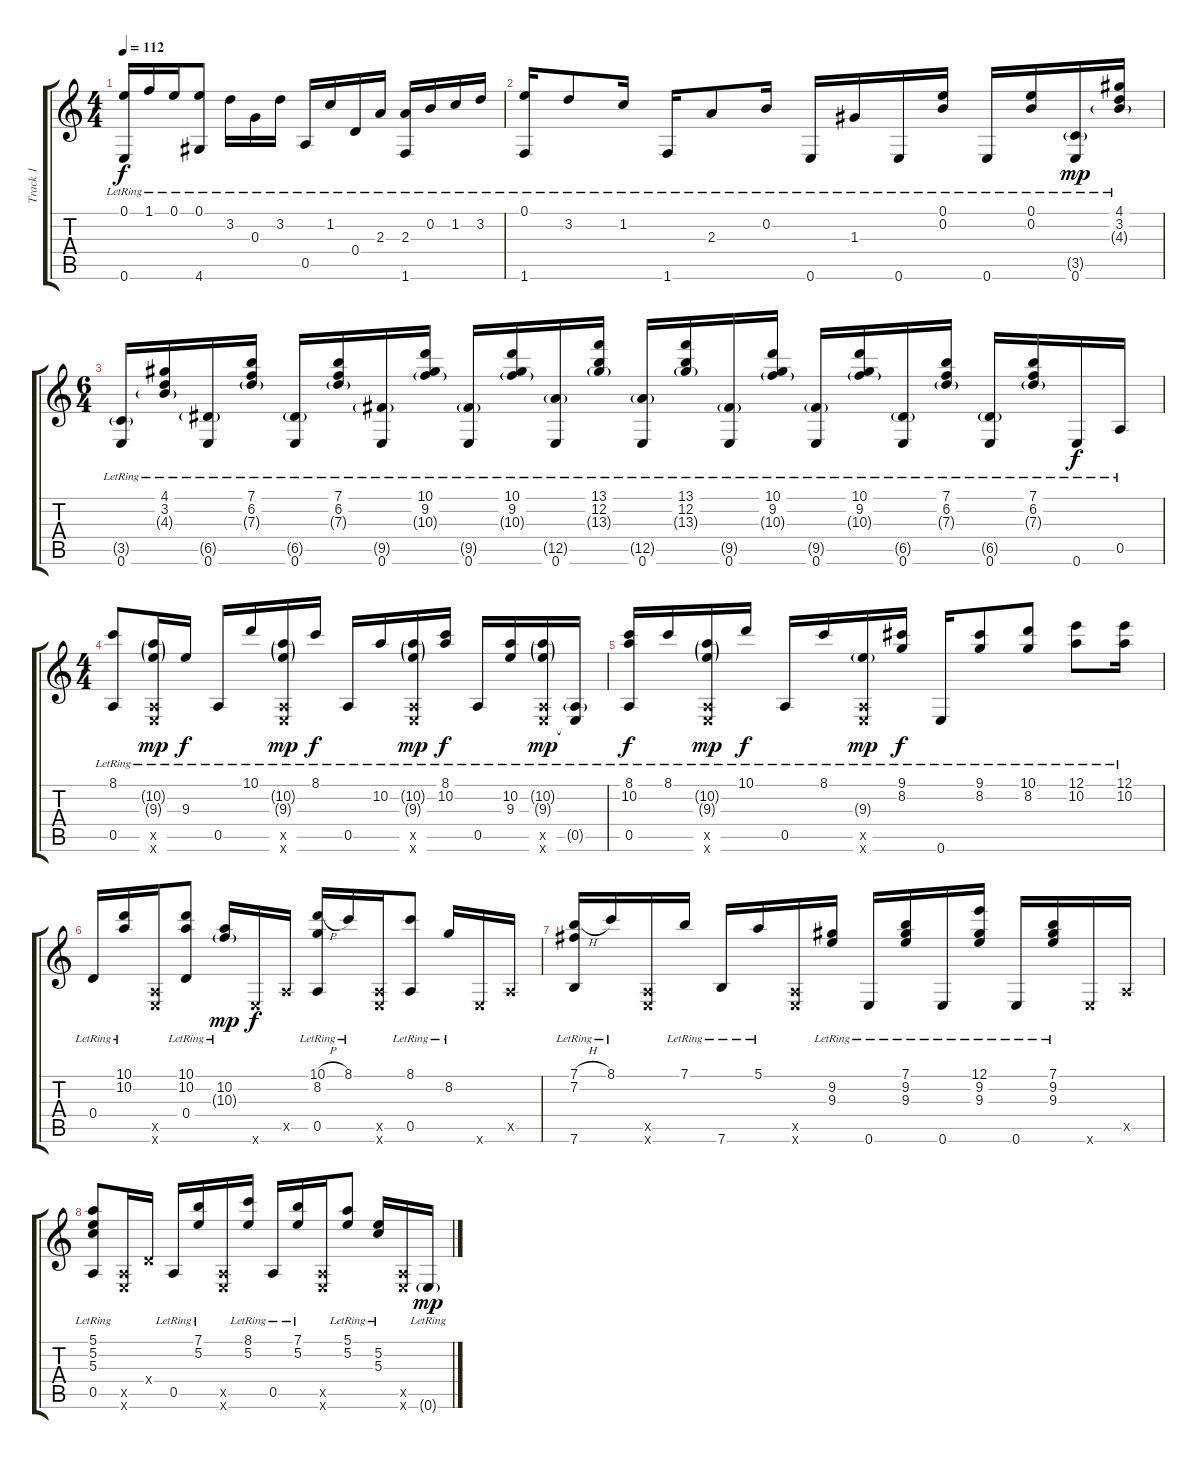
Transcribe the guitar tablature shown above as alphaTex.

\track ("Track 1" "Track 1") {instrument acousticguitarsteel}
\staff {score tabs}
\tuning (E4 B3 G3 D3 A2 E2) {hide}
\ts (4 4)
\tempo 112
\clef g2
\ks c
(0.1{lr} 0.6{lr}).16{dy f} 1.1{lr}.16 0.1{lr}.16 (0.1{lr} 4.6{lr}).8 3.2{lr}.16 0.3{lr}.16 3.2{lr}.16 0.5{lr}.16 1.2{lr}.16 0.4{lr}.16 2.3{lr}.16 (2.3{lr} 1.6{lr}).16 0.2{lr}.16 1.2{lr}.16 3.2{lr}.16 |
(0.1{lr} 1.6{lr}).16 3.2{lr}.8 1.2{lr}.16 1.6{lr}.16 2.3{lr}.8 0.2{lr}.16 0.6{lr}.16 1.3{lr}.16 0.6{lr}.16 (0.1{lr} 0.2{lr}).16 0.6{lr}.16{volume 16} (0.1{lr} 0.2{lr}).16 (3.5{g lr} 0.6{lr}).16{dy mp} (4.1{lr} 3.2{lr} 4.3{g lr}).16 |
\ts (6 4)
(3.5{g lr} 0.6{lr}).16 (4.1{lr} 3.2{lr} 4.3{g lr}).16 (6.5{g lr} 0.6{lr}).16 (7.1{lr} 6.2{lr} 7.3{g lr}).16 (6.5{g lr} 0.6{lr}).16 (7.1{lr} 6.2{lr} 7.3{g lr}).16 (9.5{g lr} 0.6{lr}).16 (10.1{lr} 9.2{lr} 10.3{g lr}).16 (9.5{g lr} 0.6{lr}).16 (10.1{lr} 9.2{lr} 10.3{g lr}).16 (12.5{g lr} 0.6{lr}).16 (13.1{lr} 12.2{lr} 13.3{g lr}).16{volume 13} (12.5{g lr} 0.6{lr}).16 (13.1{lr} 12.2{lr} 13.3{g lr}).16 (9.5{g lr} 0.6{lr}).16 (10.1{lr} 9.2{lr} 10.3{g lr}).16 (9.5{g lr} 0.6{lr}).16 (10.1{lr} 9.2{lr} 10.3{g lr}).16 (6.5{g lr} 0.6{lr}).16 (7.1{lr} 6.2{lr} 7.3{g lr}).16 (6.5{g lr} 0.6{lr}).16 (7.1{lr} 6.2{lr} 7.3{g lr}).16 0.6{lr}.16{dy f} 0.5{lr}.16 |
\ts (4 4)
(8.1{lr} 0.5{lr}).8 (10.2{g lr} 9.3{g lr} 0.5{x} 0.6{x}).16{dy mp} 9.3{lr}.16{dy f} 0.5{lr}.16 10.1{lr}.16 (10.2{g lr} 9.3{g lr} 0.5{x} 0.6{x}).16{dy mp} 8.1{lr}.16{dy f} 0.5{lr}.16 10.2{lr}.16 (10.2{g lr} 9.3{g lr} 0.5{x} 0.6{x}).16{dy mp} (8.1{lr} 10.2{lr}).16{dy f} 0.5{lr}.16 (10.2{lr} 9.3{lr}).16 (10.2{g lr} 9.3{g lr} 0.5{x} 0.6{x}).16{dy mp} (0.5{g lr} 0.6{t}).16 |
(8.1{lr} 10.2{lr} 0.5{lr}).16{dy f} 8.1{lr}.16 (10.2{g lr} 9.3{g lr} 0.5{x} 0.6{x}).16{dy mp} 10.1{lr}.16{dy f} 0.5{lr}.16 8.1{lr}.16 (9.3{g lr} 0.5{x} 0.6{x}).16{dy mp} (9.1{lr} 8.2{lr}).16{dy f} 0.6{lr}.16 (9.1{lr} 8.2{lr}).8 (10.1{lr} 8.2{lr}).8 (12.1{lr} 10.2{lr}).8 (12.1{lr} 10.2{lr}).16 |
0.4{lr}.16 (10.1{lr} 10.2{lr}).16 (0.5{x} 0.6{x}).16 (10.1{lr} 10.2{lr} 0.4{lr}).8 (10.2{lr} 10.3{g lr}).16{dy mp} 0.6{x}.16{dy f} 0.5{x}.16 (10.1{h lr} 8.2{lr} 0.5{lr}).16 8.1{lr}.16 (0.5{x} 0.6{x}).16 (8.1{lr} 0.5{lr}).8 8.2{lr}.16 0.6{x}.16 0.5{x}.16 |
(7.1{h lr} 7.2{lr} 7.6{lr}).16 8.1{lr}.16 (0.5{x} 0.6{x}).16 7.1{lr}.16 7.6{lr}.16 5.1{lr}.16 (0.5{x} 0.6{x}).16 (9.2{lr} 9.3{lr}).16 0.6{lr}.16 (7.1{lr} 9.2{lr} 9.3{lr}).16 0.6{lr}.16 (12.1{lr} 9.2{lr} 9.3{lr}).16 0.6{lr}.16 (7.1{lr} 9.2{lr} 9.3{lr}).16 0.6{x}.16 0.5{x}.16 |
(5.1{lr} 5.2{lr} 5.3{lr} 0.5{lr}).8 (0.5{x} 0.6{x}).16 0.4{x}.16 0.5{lr}.16 (7.1{lr} 5.2{lr}).16 (0.5{x} 0.6{x}).16 (8.1{lr} 5.2{lr}).16 0.5{lr}.16 (7.1{lr} 5.2{lr}).16 (0.5{x} 0.6{x}).16 (5.1{lr} 5.2{lr}).8 (5.2{lr} 5.3{lr}).16 (0.5{x} 0.6{x}).16 0.6{g lr}.16{dy mp}
